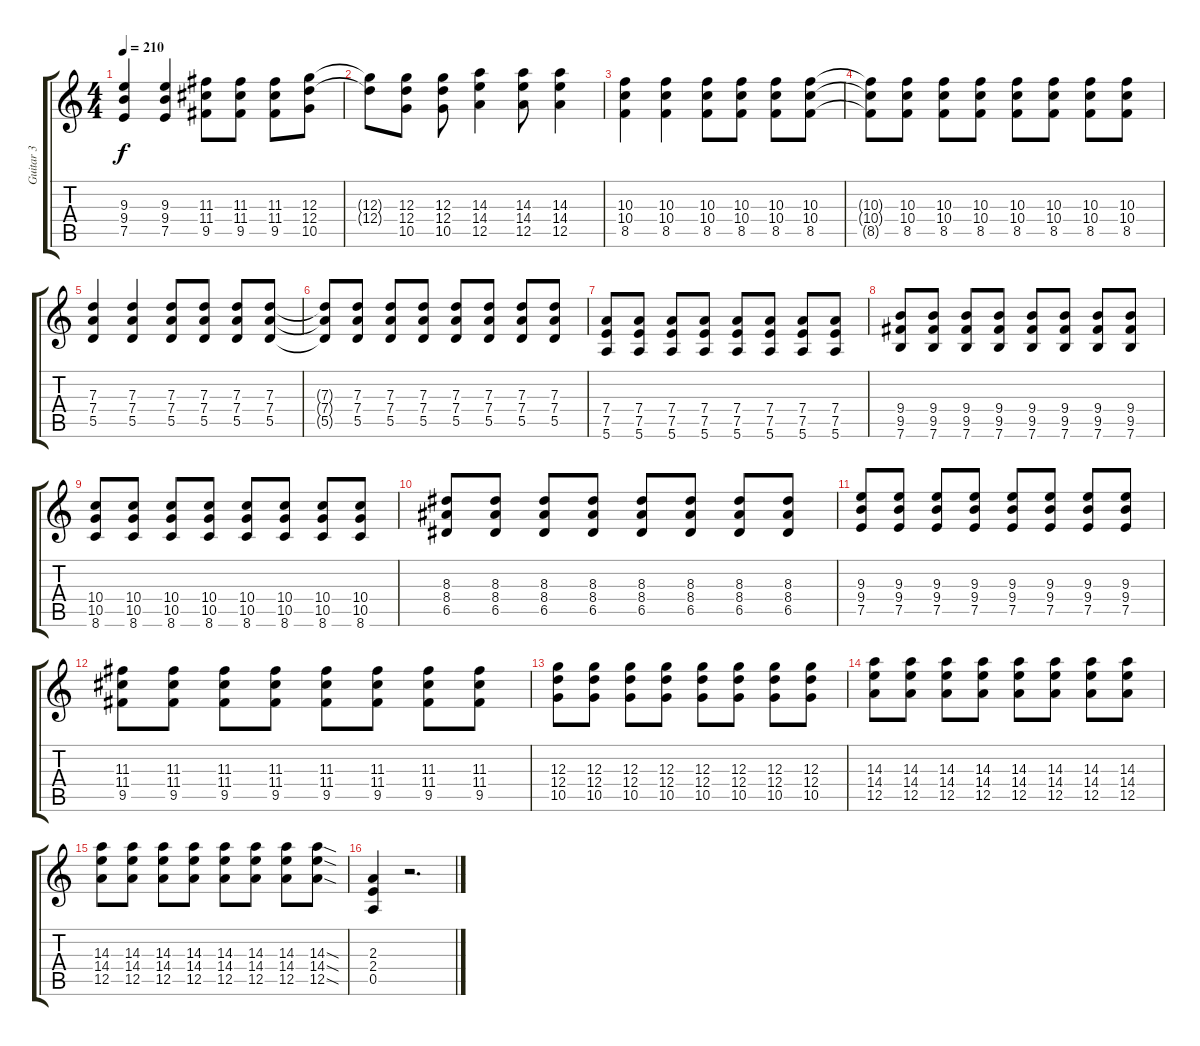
\track ("Guitar 3" "Guitar 3") {instrument electricguitarclean}
\staff {score tabs}
\tuning (E4 B3 G3 D3 A2 E2) {hide}
\ts (4 4)
\tempo 210
\clef g2
\ks c
(9.3 9.4 7.5).4{dy f} (9.3 9.4 7.5).4 (11.3 11.4 9.5).8 (11.3 11.4 9.5).8 (11.3 11.4 9.5).8 (12.3 12.4 10.5).8 |
(12.3{t} 12.4{t}).8 (12.3 12.4 10.5).8 (12.3 12.4 10.5).8 (14.3 14.4 12.5).4 (14.3 14.4 12.5).8 (14.3 14.4 12.5).4 |
(10.3 10.4 8.5).4 (10.3 10.4 8.5).4 (10.3 10.4 8.5).8 (10.3 10.4 8.5).8 (10.3 10.4 8.5).8 (10.3 10.4 8.5).8 |
(10.3{t} 10.4{t} 8.5{t}).8 (10.3 10.4 8.5).8 (10.3 10.4 8.5).8 (10.3 10.4 8.5).8 (10.3 10.4 8.5).8 (10.3 10.4 8.5).8 (10.3 10.4 8.5).8 (10.3 10.4 8.5).8 |
(7.3 7.4 5.5).4 (7.3 7.4 5.5).4 (7.3 7.4 5.5).8 (7.3 7.4 5.5).8 (7.3 7.4 5.5).8 (7.3 7.4 5.5).8 |
(7.3{t} 7.4{t} 5.5{t}).8 (7.3 7.4 5.5).8 (7.3 7.4 5.5).8 (7.3 7.4 5.5).8 (7.3 7.4 5.5).8 (7.3 7.4 5.5).8 (7.3 7.4 5.5).8 (7.3 7.4 5.5).8 |
(7.4 7.5 5.6).8 (7.4 7.5 5.6).8 (7.4 7.5 5.6).8 (7.4 7.5 5.6).8 (7.4 7.5 5.6).8 (7.4 7.5 5.6).8 (7.4 7.5 5.6).8 (7.4 7.5 5.6).8 |
(9.4 9.5 7.6).8 (9.4 9.5 7.6).8 (9.4 9.5 7.6).8 (9.4 9.5 7.6).8 (9.4 9.5 7.6).8 (9.4 9.5 7.6).8 (9.4 9.5 7.6).8 (9.4 9.5 7.6).8 |
(10.4 10.5 8.6).8 (10.4 10.5 8.6).8 (10.4 10.5 8.6).8 (10.4 10.5 8.6).8 (10.4 10.5 8.6).8 (10.4 10.5 8.6).8 (10.4 10.5 8.6).8 (10.4 10.5 8.6).8 |
(8.3 8.4 6.5).8 (8.3 8.4 6.5).8 (8.3 8.4 6.5).8 (8.3 8.4 6.5).8 (8.3 8.4 6.5).8 (8.3 8.4 6.5).8 (8.3 8.4 6.5).8 (8.3 8.4 6.5).8 |
(9.3 9.4 7.5).8 (9.3 9.4 7.5).8 (9.3 9.4 7.5).8 (9.3 9.4 7.5).8 (9.3 9.4 7.5).8 (9.3 9.4 7.5).8 (9.3 9.4 7.5).8 (9.3 9.4 7.5).8 |
(11.3 11.4 9.5).8 (11.3 11.4 9.5).8 (11.3 11.4 9.5).8 (11.3 11.4 9.5).8 (11.3 11.4 9.5).8 (11.3 11.4 9.5).8 (11.3 11.4 9.5).8 (11.3 11.4 9.5).8 |
(12.3 12.4 10.5).8 (12.3 12.4 10.5).8 (12.3 12.4 10.5).8 (12.3 12.4 10.5).8 (12.3 12.4 10.5).8 (12.3 12.4 10.5).8 (12.3 12.4 10.5).8 (12.3 12.4 10.5).8 |
(14.3 14.4 12.5).8 (14.3 14.4 12.5).8 (14.3 14.4 12.5).8 (14.3 14.4 12.5).8 (14.3 14.4 12.5).8 (14.3 14.4 12.5).8 (14.3 14.4 12.5).8 (14.3 14.4 12.5).8 |
(14.3 14.4 12.5).8 (14.3 14.4 12.5).8 (14.3 14.4 12.5).8 (14.3 14.4 12.5).8 (14.3 14.4 12.5).8 (14.3 14.4 12.5).8 (14.3 14.4 12.5).8 (14.3{sod} 14.4{sod} 12.5{sod}).8 |
(2.3 2.4 0.5).4 r.2{d}
